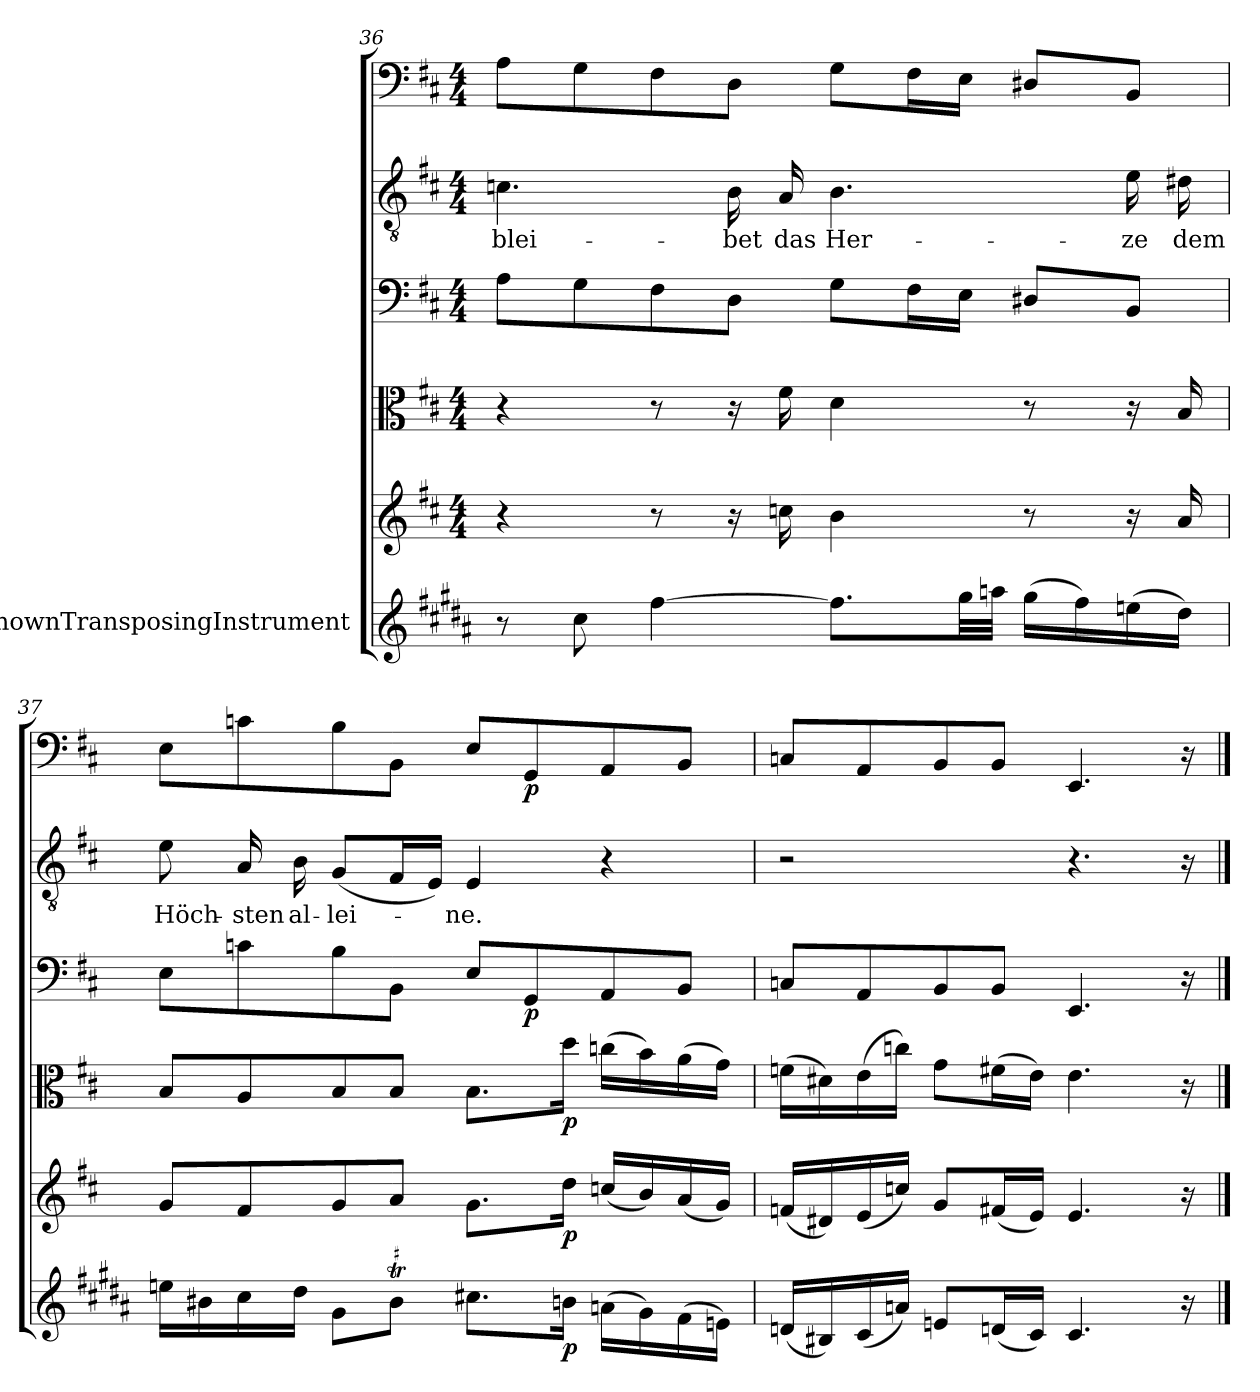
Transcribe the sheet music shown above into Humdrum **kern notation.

**kern	**dynam	**kern	**dynam	**kern	**dynam	**kern	**dynam	**kern	**text	**kern	**dynam
*part6	*part6	*part5	*part5	*part4	*part4	*part3	*part3	*part2	*part2	*part1	*part1
*staff6	*staff6	*staff5	*staff5	*staff4	*staff4	*staff3	*staff3	*staff2	*staff2	*staff1	*staff1
*I"UnknownTransposingInstrument	*	*	*	*	*	*	*	*	*	*	*
*clefG2	*	*clefG2	*	*clefC3	*	*clefF4	*	*clefGv2	*	*clefF4	*
*ITrd-2c-3	*	*	*	*	*	*	*	*	*	*	*
*k[f#c#]	*	*k[f#c#]	*	*k[f#c#]	*	*k[f#c#]	*	*k[f#c#]	*	*k[f#c#]	*
*	*	*M4/4	*	*M4/4	*	*M4/4	*	*M4/4	*	*M4/4	*
=36	=36	=36	=36	=36	=36	=36	=36	=36	=36	=36	=36
8r	.	4r	.	4r	.	8A\L	.	4.cn\	blei-	8A\L	.
8ee\	.	.	.	.	.	8G\	.	.	.	8G\	.
[4aa\	.	8r	.	8r	.	8F#\	.	.	.	8F#\	.
.	.	16r	.	16r	.	8D\J	.	16B\	-bet	8D\J	.
.	.	16ccn\	.	16f#\	.	.	.	16A/	das	.	.
8.aa\L]	.	4b\	.	4d\	.	8G\L	.	4.B\	Her-	8G\L	.
.	.	.	.	.	.	16F#\L	.	.	.	16F#\L	.
32bb\LL	.	.	.	.	.	16E\JJ	.	.	.	16E\JJ	.
32cccn\JJJ	.	.	.	.	.	.	.	.	.	.	.
(16bb\LL	.	8r	.	8r	.	8D#X/L	.	.	.	8D#X/L	.
16aa\)	.	.	.	.	.	.	.	.	.	.	.
(16ggn\	.	16r	.	16r	.	8BB/J	.	16e\	-ze	8BB/J	.
16ff#\JJ)	.	16a/	.	16B/	.	.	.	16d#X\	dem	.	.
=37	=37	=37	=37	=37	=37	=37	=37	=37	=37	=37	=37
16ggn\LL	.	8g/L	.	8B/L	.	8E\L	.	8e\	Höch-	8E\L	.
16dd#X\	.	.	.	.	.	.	.	.	.	.	.
16ee\	.	8f#/	.	8A/	.	8cn\	.	16A/	-sten	8cn\	.
16ff#\JJ	.	.	.	.	.	.	.	16B\	al-	.	.
8b\L	.	8g/	.	8B/	.	8B\	.	(8G/L	-lei-	8B\	.
!LO:TR:acc=#	!	!	!	!	!	!	!	!	!	!	!
8dd#T\J	.	8a/J	.	8B/J	.	8BB\J	.	16F#/L	.	8BB\J	.
.	.	.	.	.	.	.	.	16E/JJ)	.	.	.
8.een\L	.	8.g\L	.	8.B\L	.	8E/L	.	4E/	-ne.	8E/L	.
.	.	.	.	.	.	8GG/	p	.	.	8GG/	p
16ddn\Jk	p	16dd\Jk	p	16dd\Jk	p	.	.	.	.	.	.
(16ccn\LL	.	(16ccn/LL	.	(16ccn\LL	.	8AA/	.	4r	.	8AA/	.
16b\)	.	16b/)	.	16b\)	.	.	.	.	.	.	.
(16a\	.	(16a/	.	(16a\	.	8BB/J	.	.	.	8BB/J	.
16gn\JJ)	.	16g/JJ)	.	16g\JJ)	.	.	.	.	.	.	.
=38	=38	=38	=38	=38	=38	=38	=38	=38	=38	=38	=38
(16fn/LL	.	(16fn/LL	.	(16fn\LL	.	8Cn/L	.	2r	.	8Cn/L	.
16d#X/)	.	16d#X/)	.	16d#X\)	.	.	.	.	.	.	.
(16e/	.	(16e/	.	(16e\	.	8AA/	.	.	.	8AA/	.
16ccn/JJ)	.	16ccn/JJ)	.	16ccn\JJ)	.	.	.	.	.	.	.
8gn/L	.	8g/L	.	8g\L	.	8BB/	.	.	.	8BB/	.
(16fn/L	.	(16f#X/L	.	(16f#X\L	.	8BB/J	.	.	.	8BB/J	.
16e/JJ)	.	16e/JJ)	.	16e\JJ)	.	.	.	.	.	.	.
4.e/	.	4.e/	.	4.e\	.	4.EE/	.	4.r	.	4.EE/	.
16r	.	16r	.	16r	.	16r	.	16r	.	16r	.
==	==	==	==	==	==	==	==	==	==	==	==
*-	*-	*-	*-	*-	*-	*-	*-	*-	*-	*-	*-
